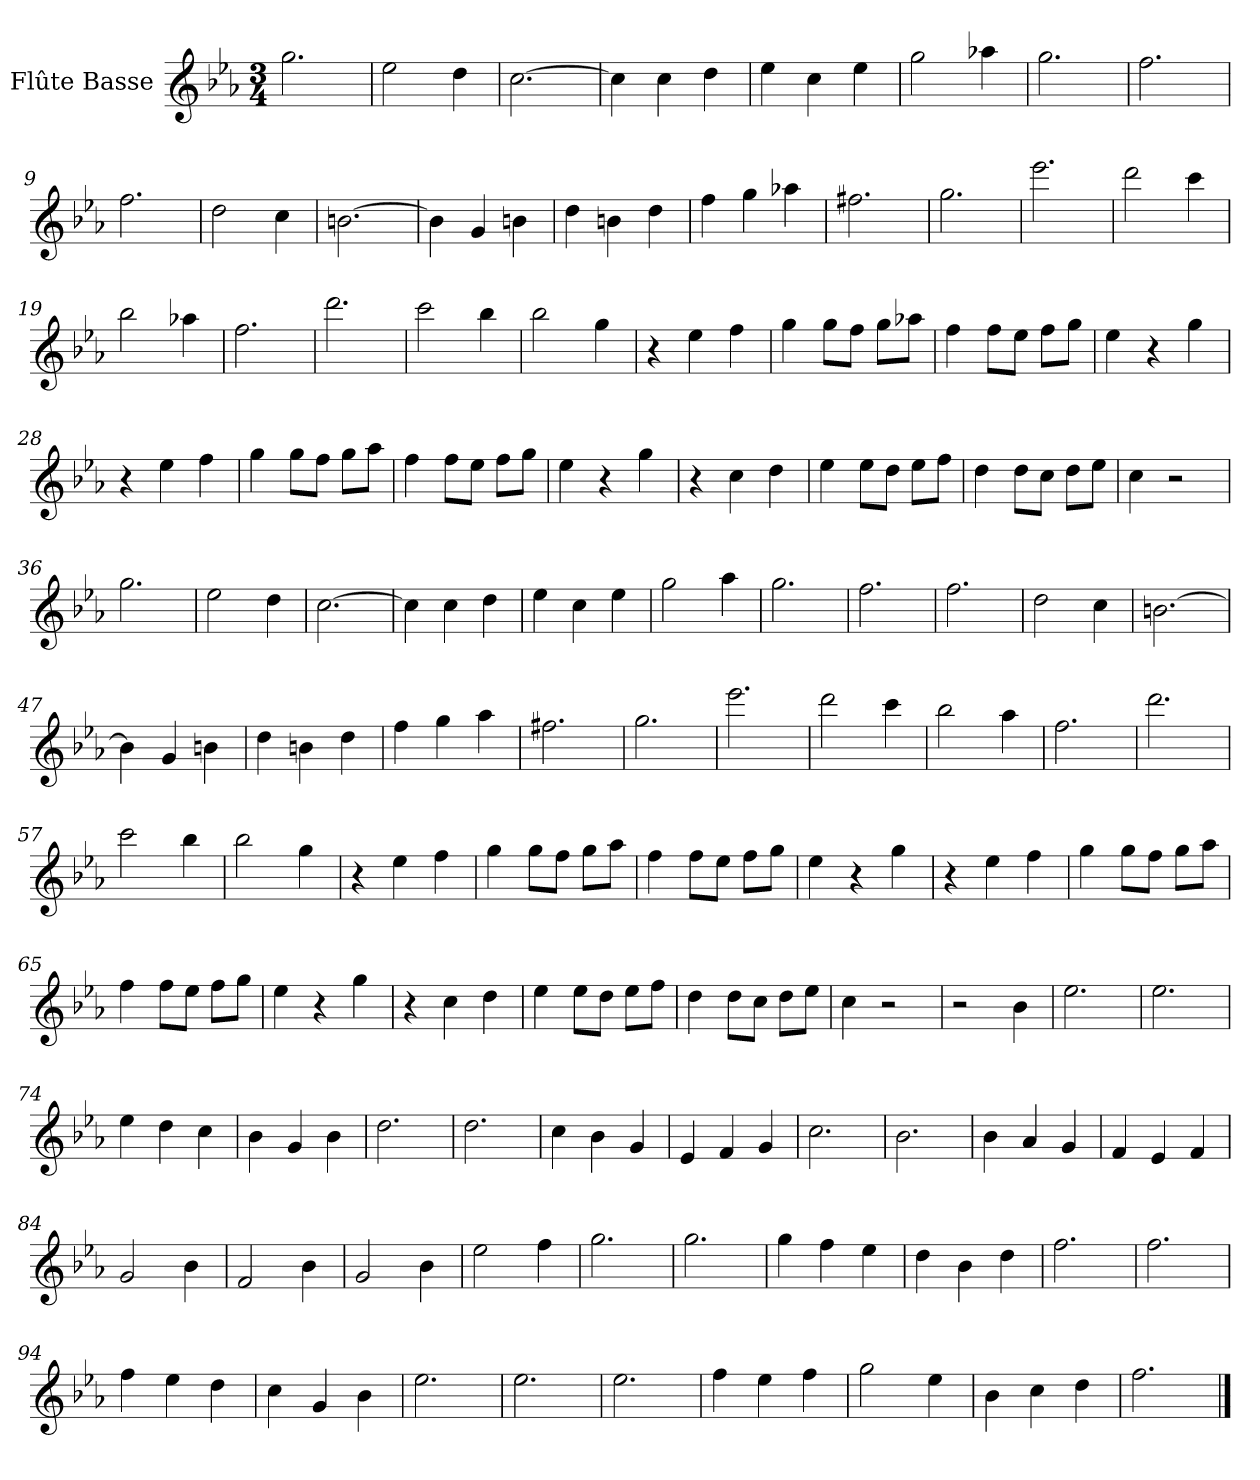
**kern
*part1
*staff1
*I"Flûte Basse
*I'Fl. B.
*clefG2
*ITrd7c12
*k[b-e-a-]
*M3/4
*MM162
=1
2.g\
=2
2e-\
4d\
=3
[2.c\
=4
4c\]
4c\
4d\
=5
4e-\
4c\
4e-\
=6
2g\
4a-X\
=7
2.g\
=8
2.f\
=9
2.f\
=10
2d\
4c\
=11
[2.Bn\
=12
4B\]
4G/
4Bn\
=13
4d\
4Bn\
4d\
=14
4f\
4g\
4a-X\
!!LO:LB:g=z
=15
2.f#X\
=16
2.g\
=17
2.ee-\
=18
2dd\
4cc\
=19
2b-\
4a-X\
=20
2.f\
=21
2.dd\
=22
2cc\
4b-\
=23
2b-\
4g\
=24
4r
4e-\
4f\
=25
4g\
8g\L
8f\J
8g\L
8a-X\J
=26
4f\
8f\L
8e-\J
8f\L
8g\J
=27
4e-\
4r
4g\
!!LO:LB:g=z
=28
4r
4e-\
4f\
=29
4g\
8g\L
8f\J
8g\L
8a-\J
=30
4f\
8f\L
8e-\J
8f\L
8g\J
=31
4e-\
4r
4g\
=32
4r
4c\
4d\
=33
4e-\
8e-\L
8d\J
8e-\L
8f\J
=34
4d\
8d\L
8c\J
8d\L
8e-\J
=35
4c\
2r
=36
2.g\
=37
2e-\
4d\
=38
[2.c\
=39
4c\]
4c\
4d\
!!LO:LB:g=z
=40
4e-\
4c\
4e-\
=41
2g\
4a-\
=42
2.g\
=43
2.f\
=44
2.f\
=45
2d\
4c\
=46
[2.Bn\
=47
4B\]
4G/
4Bn\
=48
4d\
4Bn\
4d\
=49
4f\
4g\
4a-\
=50
2.f#X\
=51
2.g\
=52
2.ee-\
=53
2dd\
4cc\
=54
2b-\
4a-\
!!LO:LB:g=z
=55
2.f\
=56
2.dd\
=57
2cc\
4b-\
=58
2b-\
4g\
=59
4r
4e-\
4f\
=60
4g\
8g\L
8f\J
8g\L
8a-\J
=61
4f\
8f\L
8e-\J
8f\L
8g\J
=62
4e-\
4r
4g\
=63
4r
4e-\
4f\
=64
4g\
8g\L
8f\J
8g\L
8a-\J
=65
4f\
8f\L
8e-\J
8f\L
8g\J
=66
4e-\
4r
4g\
!!LO:LB:g=z
=67
4r
4c\
4d\
=68
4e-\
8e-\L
8d\J
8e-\L
8f\J
=69
4d\
8d\L
8c\J
8d\L
8e-\J
=70
4c\
2r
=71
2r
4B-\
=72
2.e-\
=73
2.e-\
=74
4e-\
4d\
4c\
=75
4B-\
4G/
4B-\
=76
2.d\
=77
2.d\
=78
4c\
4B-\
4G/
=79
4E-/
4F/
4G/
=80
2.c\
!!LO:LB:g=z
=81
2.B-\
=82
4B-\
4A-/
4G/
=83
4F/
4E-/
4F/
=84
2G/
4B-\
=85
2F/
4B-\
=86
2G/
4B-\
=87
2e-\
4f\
=88
2.g\
=89
2.g\
=90
4g\
4f\
4e-\
=91
4d\
4B-\
4d\
=92
2.f\
=93
2.f\
=94
4f\
4e-\
4d\
=95
4c\
4G/
4B-\
!!LO:LB:g=z
=96
2.e-\
=97
2.e-\
=98
2.e-\
=99
4f\
4e-\
4f\
=100
2g\
4e-\
=101
4B-\
4c\
4d\
=102
2.f\
==
*-
